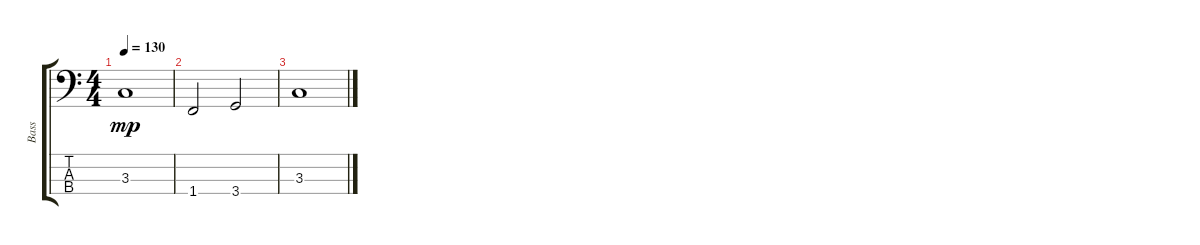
\track ("Bass" "Bass") {instrument electricbassfinger}
\staff {score tabs}
\tuning (G2 D2 A1 E1) {hide}
\ts (4 4)
\tempo 130
\clef f4
\ks c
3.3.1{dy mp} |
1.4.2 3.4.2 |
3.3.1
